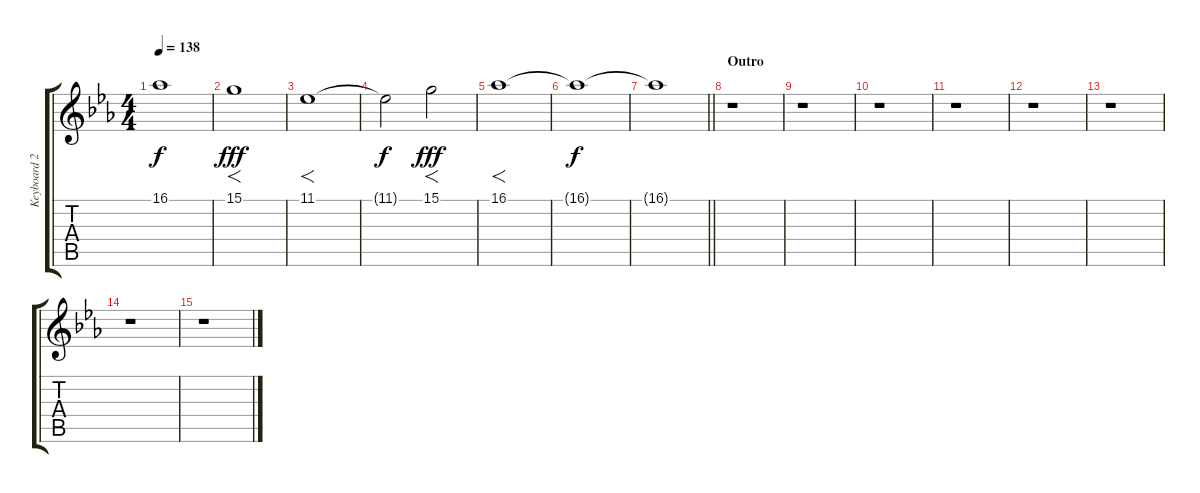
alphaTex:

\track ("Keyboard 2" "Keyboard 2") {instrument trombone}
\staff {score tabs}
\tuning (E4 B3 G3 D3 A2 E2) {hide}
\ts (4 4)
\tempo 138
\clef g2
\ks eb
16.1{t}.1{dy f} |
15.1.1{f dy fff} |
11.1.1{f} |
11.1{t}.2{dy f} 15.1.2{f dy fff} |
16.1.1{f} |
16.1{t}.1{dy f} |
\barLineRight lightlight
16.1{t}.1 |
\section ("" "Outro")
r.1 |
r.1 |
r.1 |
r.1 |
r.1 |
r.1 |
r.1 |
r.1
